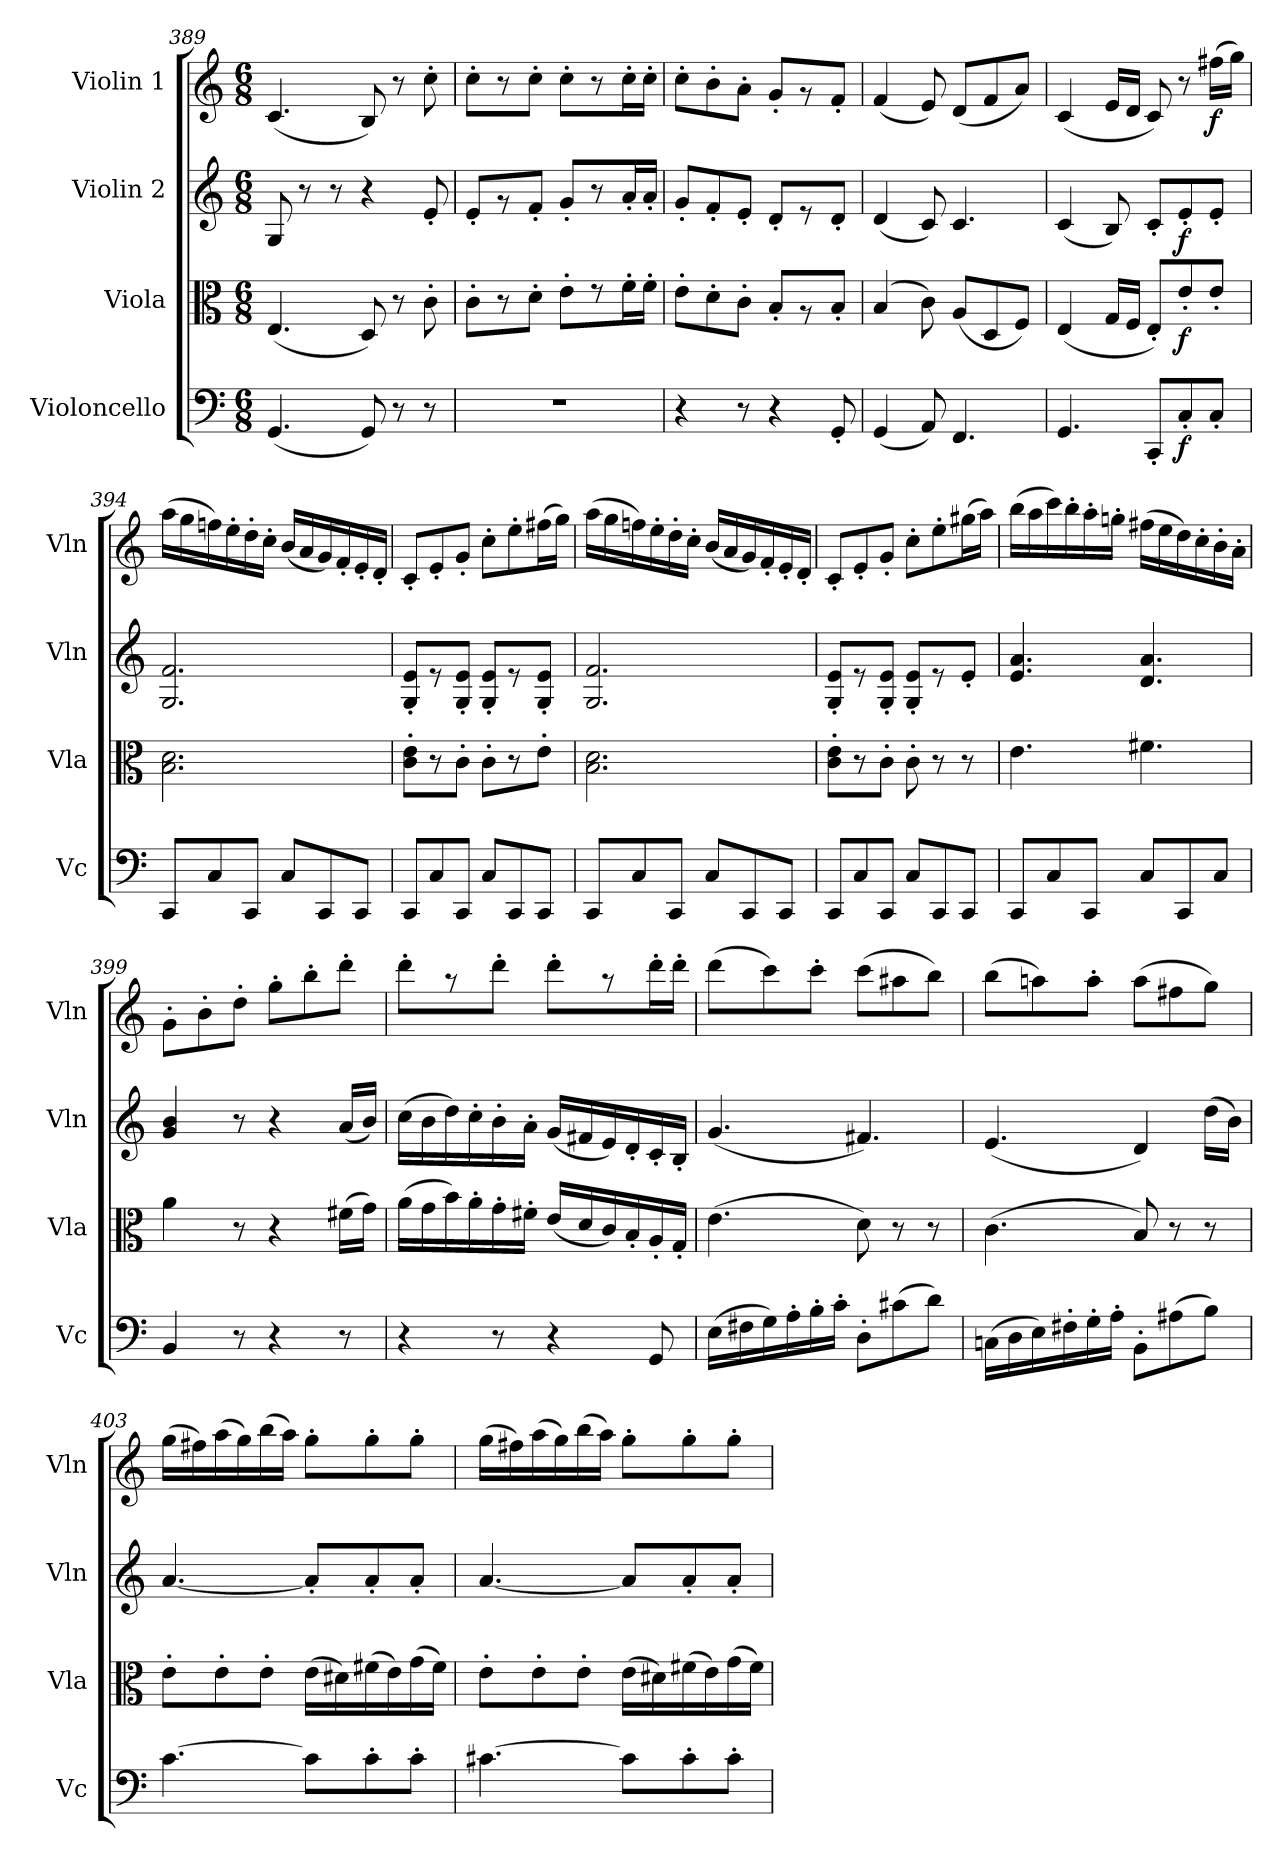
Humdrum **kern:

**kern	**dynam	**kern	**dynam	**kern	**dynam	**kern	**dynam
*part4	*part4	*part3	*part3	*part2	*part2	*part1	*part1
*staff4	*staff4	*staff3	*staff3	*staff2	*staff2	*staff1	*staff1
*I"Violoncello	*	*I"Viola	*	*I"Violin 2	*	*I"Violin 1	*
*I'Vc	*	*I'Vla	*	*I'Vln	*	*I'Vln	*
*clefF4	*	*clefC3	*	*clefG2	*	*clefG2	*
*k[]	*	*k[]	*	*k[]	*	*k[]	*
*M6/8	*	*M6/8	*	*M6/8	*	*M6/8	*
=389	=389	=389	=389	=389	=389	=389	=389
(<4.GG/	.	(<4.E/	.	8G/	.	(<4.c/	.
.	.	.	.	8r	.	.	.
.	.	.	.	8r	.	.	.
8GG/)	.	8D/)	.	4r	.	8B/)	.
8r	.	8r	.	.	.	8r	.
8r	.	8c'\	.	8e'/	.	8cc'\	.
=390	=390	=390	=390	=390	=390	=390	=390
2.r	.	8c'\L	.	8e'/L	.	8cc'\L	.
.	.	8r	.	8rg	.	8r	.
.	.	8d'\J	.	8f'/J	.	8cc'\J	.
.	.	8e'\L	.	8g'/L	.	8cc'\L	.
.	.	8re	.	8r	.	8r	.
.	.	16f'\L	.	16a'/L	.	16cc'\L	.
.	.	16f'\JJ	.	16a'/JJ	.	16cc'\JJ	.
!!LO:LB:g=z
=391	=391	=391	=391	=391	=391	=391	=391
4r	.	8e'\L	.	8g'/L	.	8cc'\L	.
.	.	8d'\	.	8f'/	.	8b'\	.
8r	.	8c'\J	.	8e'/J	.	8a'\J	.
4r	.	8B'/L	.	8d'/L	.	8g'/L	.
.	.	8rA	.	8re	.	8rg	.
8GG'/	.	8B'/J	.	8d'/J	.	8f'/J	.
=392	=392	=392	=392	=392	=392	=392	=392
(<4GG/	.	(>4B/	.	(<4d/	.	(<4f/	.
8AA/)	.	8c\)	.	8c/)	.	8e/)	.
4.FF/	.	(<8A/L	.	4.c/	.	(<8d/L	.
.	.	8D/	.	.	.	8f/	.
.	.	8F/J)	.	.	.	8a/J)	.
=393	=393	=393	=393	=393	=393	=393	=393
4.GG/	.	(<4E/	.	(<4c/	.	(<4c/	.
.	.	16G/LL	.	8B/)	.	16e/LL	.
.	.	16F/JJ	.	.	.	16d/JJ	.
8CC'/L	.	8E'/L)	.	8c'/L	.	8c/)	.
!	!LO:DY:b	!	!LO:DY:b	!	!LO:DY:b	!	!
8C'/	f	8e'/	f	8e'/	f	8r	.
!	!	!	!	!	!	!	!LO:DY:b
8C'/J	.	8e'/J	.	8e'/J	.	(>16ff#X\LL	f
.	.	.	.	.	.	16gg\JJ)	.
=394	=394	=394	=394	=394	=394	=394	=394
8CC/L	.	2.B\ 2.d\	.	2.G/ 2.f/	.	(>16aa\LL	.
.	.	.	.	.	.	16gg\	.
8C/	.	.	.	.	.	16ffn\)	.
.	.	.	.	.	.	16ee'\	.
8CC/J	.	.	.	.	.	16dd'\	.
.	.	.	.	.	.	16cc'\JJ	.
8C/L	.	.	.	.	.	(<16b/LL	.
.	.	.	.	.	.	16a/	.
8CC/	.	.	.	.	.	16g/)	.
.	.	.	.	.	.	16f'/	.
8CC/J	.	.	.	.	.	16e'/	.
.	.	.	.	.	.	16d'/JJ	.
=395	=395	=395	=395	=395	=395	=395	=395
8CC/L	.	8c\' 8e\'L	.	8G/' 8e/'L	.	8c'/L	.
8C/	.	8r	.	8re	.	8e'/	.
8CC/J	.	8c'\J	.	8G/' 8e/'J	.	8g'/J	.
8C/L	.	8c'\L	.	8G/' 8e/'L	.	8cc'\L	.
8CC/	.	8r	.	8re	.	8ee'\	.
8CC/J	.	8e'\J	.	8G/' 8e/'J	.	(>16ff#X\L	.
.	.	.	.	.	.	16gg\JJ)	.
!!LO:LB:g=z
=396	=396	=396	=396	=396	=396	=396	=396
8CC/L	.	2.B\ 2.d\	.	2.G/ 2.f/	.	(>16aa\LL	.
.	.	.	.	.	.	16gg\	.
8C/	.	.	.	.	.	16ffn\)	.
.	.	.	.	.	.	16ee'\	.
8CC/J	.	.	.	.	.	16dd'\	.
.	.	.	.	.	.	16cc'\JJ	.
8C/L	.	.	.	.	.	(<16b/LL	.
.	.	.	.	.	.	16a/	.
8CC/	.	.	.	.	.	16g/)	.
.	.	.	.	.	.	16f'/	.
8CC/J	.	.	.	.	.	16e'/	.
.	.	.	.	.	.	16d'/JJ	.
=397	=397	=397	=397	=397	=397	=397	=397
8CC/L	.	8c\' 8e\'L	.	8G/' 8e/'L	.	8c'/L	.
8C/	.	8r	.	8re	.	8e'/	.
8CC/J	.	8c'\J	.	8G/' 8e/'J	.	8g'/J	.
8C/L	.	8c'\	.	8G/' 8e/'L	.	8cc'\L	.
8CC/	.	8r	.	8re	.	8ee'\	.
8CC/J	.	8r	.	8e'/J	.	(>16gg#X\L	.
.	.	.	.	.	.	16aa\JJ)	.
=398	=398	=398	=398	=398	=398	=398	=398
8CC/L	.	4.e\	.	4.e/ 4.a/	.	(>16bb\LL	.
.	.	.	.	.	.	16aa\	.
8C/	.	.	.	.	.	16ccc\)	.
.	.	.	.	.	.	16bb'\	.
8CC/J	.	.	.	.	.	16aa'\	.
.	.	.	.	.	.	16ggn'\JJ	.
8C/L	.	4.f#X\	.	4.d/ 4.a/	.	(>16ff#X\LL	.
.	.	.	.	.	.	16ee\	.
8CC/	.	.	.	.	.	16dd\)	.
.	.	.	.	.	.	16cc'\	.
8C/J	.	.	.	.	.	16b'\	.
.	.	.	.	.	.	16a'\JJ	.
=399	=399	=399	=399	=399	=399	=399	=399
4BB/	.	4a\	.	4g/ 4b/	.	8g'\L	.
.	.	.	.	.	.	8b'\	.
8r	.	8r	.	8r	.	8dd'\J	.
4r	.	4r	.	4r	.	8gg'\L	.
.	.	.	.	.	.	8bb'\	.
8r	.	(>16f#X\LL	.	(<16a/LL	.	8ddd'\J	.
.	.	16g\JJ)	.	16b/JJ)	.	.	.
!!LO:LB:g=z
=400	=400	=400	=400	=400	=400	=400	=400
4r	.	(>16a\LL	.	(>16cc\LL	.	8ddd'\L	.
.	.	16g\	.	16b\	.	.	.
.	.	16b\)	.	16dd\)	.	8raa	.
.	.	16a'\	.	16cc'\	.	.	.
8r	.	16g'\	.	16b'\	.	8ddd'\J	.
.	.	16f#X'\JJ	.	16a'\JJ	.	.	.
4r	.	(<16e/LL	.	(<16g/LL	.	8ddd'\L	.
.	.	16d/	.	16f#X/	.	.	.
.	.	16c/)	.	16e/)	.	8raa	.
.	.	16B'/	.	16d'/	.	.	.
8GG/	.	16A'/	.	16c'/	.	16ddd'\L	.
.	.	16G'/JJ	.	16B'/JJ	.	16ddd'\JJ	.
=401	=401	=401	=401	=401	=401	=401	=401
(>16E\LL	.	(>4.e\	.	(<4.g/	.	(>8ddd\L	.
16F#X\	.	.	.	.	.	.	.
16G\)	.	.	.	.	.	8ccc\)	.
16A'\	.	.	.	.	.	.	.
16B'\	.	.	.	.	.	8ccc'\J	.
16c'\JJ	.	.	.	.	.	.	.
8D'\L	.	8d\)	.	4.f#X/)	.	(>8ccc\L	.
(>8c#X\	.	8r	.	.	.	8aa#X\	.
8d\J)	.	8r	.	.	.	8bb\J)	.
=402	=402	=402	=402	=402	=402	=402	=402
(>16Cn\LL	.	(>4.c\	.	(<4.e/	.	(>8bb\L	.
16D\	.	.	.	.	.	.	.
16E\)	.	.	.	.	.	8aan\)	.
16F#X'\	.	.	.	.	.	.	.
16G'\	.	.	.	.	.	8aa'\J	.
16A'\JJ	.	.	.	.	.	.	.
8BB'\L	.	8B/)	.	4d/)	.	(>8aa\L	.
(>8A#X\	.	8r	.	.	.	8ff#X\	.
8B\J)	.	8r	.	(>16dd\LL	.	8gg\J)	.
.	.	.	.	16b\JJ)	.	.	.
=403	=403	=403	=403	=403	=403	=403	=403
[4.c\	.	8e'\L	.	[4.a/	.	(>16gg\LL	.
.	.	.	.	.	.	16ff#X\)	.
.	.	8e'\	.	.	.	(>16aa\	.
.	.	.	.	.	.	16gg\)	.
.	.	8e'\J	.	.	.	(>16bb\	.
.	.	.	.	.	.	16aa\JJ)	.
8c\L]	.	(>16e\LL	.	8a'/L]	.	8gg'\L	.
.	.	16d#X\)	.	.	.	.	.
8c'\	.	(>16f#X\	.	8a'/	.	8gg'\	.
.	.	16e\)	.	.	.	.	.
8c'\J	.	(>16g\	.	8a'/J	.	8gg'\J	.
.	.	16f#\JJ)	.	.	.	.	.
!!LO:PB:g=z
=404	=404	=404	=404	=404	=404	=404	=404
[4.c#X\	.	8e'\L	.	[4.a/	.	(>16gg\LL	.
.	.	.	.	.	.	16ff#X\)	.
.	.	8e'\	.	.	.	(>16aa\	.
.	.	.	.	.	.	16gg\)	.
.	.	8e'\J	.	.	.	(>16bb\	.
.	.	.	.	.	.	16aa\JJ)	.
8c#\L]	.	(>16e\LL	.	8a/L]	.	8gg'\L	.
.	.	16d#X\)	.	.	.	.	.
8c#'\	.	(>16f#X\	.	8a'/	.	8gg'\	.
.	.	16e\)	.	.	.	.	.
8c#'\J	.	(>16g\	.	8a'/J	.	8gg'\J	.
.	.	16f#\JJ)	.	.	.	.	.
=	=	=	=	=	=	=	=
*-	*-	*-	*-	*-	*-	*-	*-
